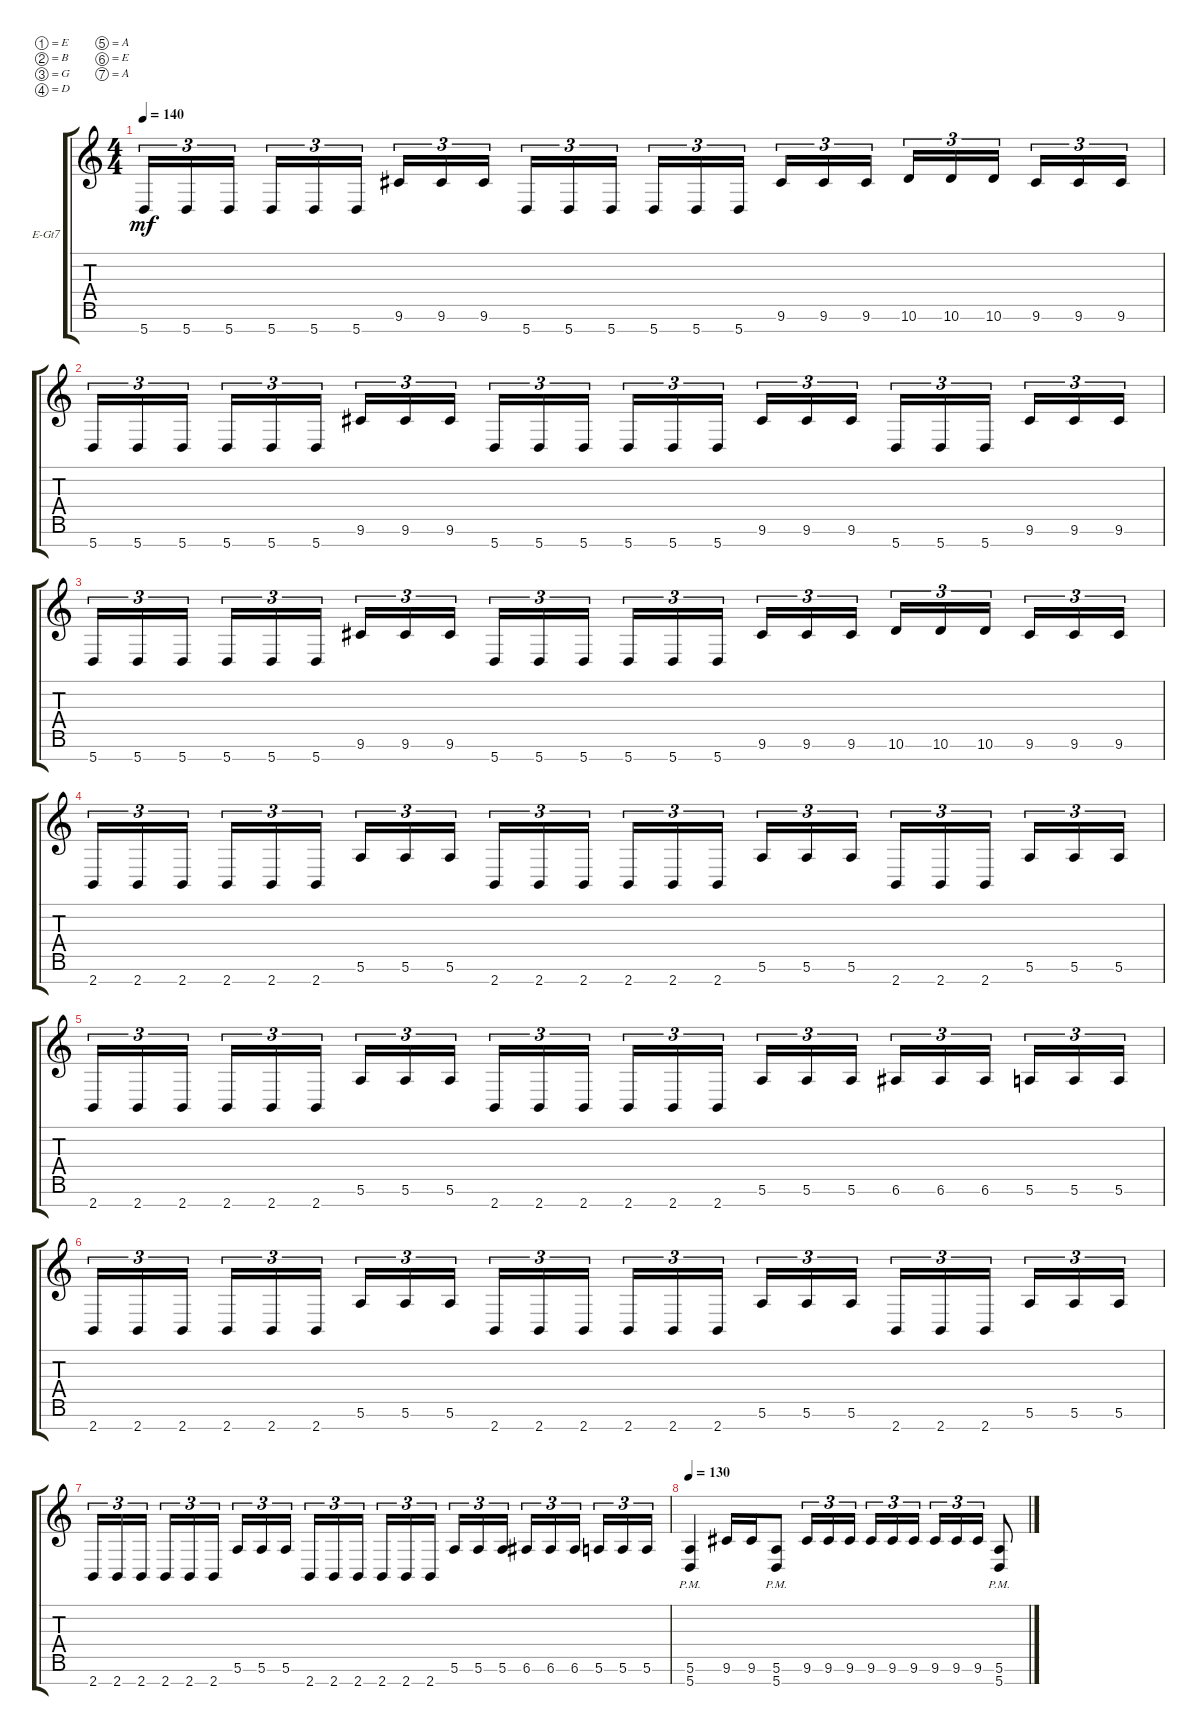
\defaultSystemsLayout 4
\bracketExtendMode groupsimilarinstruments
\firstSystemTrackNameOrientation horizontal
\otherSystemsTrackNameOrientation horizontal
\track ("Electric Guitar" "E-Gt7") {instrument overdrivenguitar}
\staff {score tabs}
\tuning (E4 B3 G3 D3 A2 E2 A1)
\ts (4 4)
\tempo 140
\clef g2
\ks c
5.7.16{tu (3 2) dy mf} 5.7.16{tu (3 2)} 5.7.16{tu (3 2)} 5.7.16{tu (3 2)} 5.7.16{tu (3 2)} 5.7.16{tu (3 2)} 9.6.16{tu (3 2)} 9.6.16{tu (3 2)} 9.6.16{tu (3 2)} 5.7.16{tu (3 2)} 5.7.16{tu (3 2)} 5.7.16{tu (3 2)} 5.7.16{tu (3 2)} 5.7.16{tu (3 2)} 5.7.16{tu (3 2)} 9.6.16{tu (3 2)} 9.6.16{tu (3 2)} 9.6.16{tu (3 2)} 10.6.16{tu (3 2)} 10.6.16{tu (3 2)} 10.6.16{tu (3 2)} 9.6.16{tu (3 2)} 9.6.16{tu (3 2)} 9.6.16{tu (3 2)} |
5.7.16{tu (3 2)} 5.7.16{tu (3 2)} 5.7.16{tu (3 2)} 5.7.16{tu (3 2)} 5.7.16{tu (3 2)} 5.7.16{tu (3 2)} 9.6.16{tu (3 2)} 9.6.16{tu (3 2)} 9.6.16{tu (3 2)} 5.7.16{tu (3 2)} 5.7.16{tu (3 2)} 5.7.16{tu (3 2)} 5.7.16{tu (3 2)} 5.7.16{tu (3 2)} 5.7.16{tu (3 2)} 9.6.16{tu (3 2)} 9.6.16{tu (3 2)} 9.6.16{tu (3 2)} 5.7.16{tu (3 2)} 5.7.16{tu (3 2)} 5.7.16{tu (3 2)} 9.6.16{tu (3 2)} 9.6.16{tu (3 2)} 9.6.16{tu (3 2)} |
5.7.16{tu (3 2)} 5.7.16{tu (3 2)} 5.7.16{tu (3 2)} 5.7.16{tu (3 2)} 5.7.16{tu (3 2)} 5.7.16{tu (3 2)} 9.6.16{tu (3 2)} 9.6.16{tu (3 2)} 9.6.16{tu (3 2)} 5.7.16{tu (3 2)} 5.7.16{tu (3 2)} 5.7.16{tu (3 2)} 5.7.16{tu (3 2)} 5.7.16{tu (3 2)} 5.7.16{tu (3 2)} 9.6.16{tu (3 2)} 9.6.16{tu (3 2)} 9.6.16{tu (3 2)} 10.6.16{tu (3 2)} 10.6.16{tu (3 2)} 10.6.16{tu (3 2)} 9.6.16{tu (3 2)} 9.6.16{tu (3 2)} 9.6.16{tu (3 2)} |
2.7.16{tu (3 2)} 2.7.16{tu (3 2)} 2.7.16{tu (3 2)} 2.7.16{tu (3 2)} 2.7.16{tu (3 2)} 2.7.16{tu (3 2)} 5.6.16{tu (3 2)} 5.6.16{tu (3 2)} 5.6.16{tu (3 2)} 2.7.16{tu (3 2)} 2.7.16{tu (3 2)} 2.7.16{tu (3 2)} 2.7.16{tu (3 2)} 2.7.16{tu (3 2)} 2.7.16{tu (3 2)} 5.6.16{tu (3 2)} 5.6.16{tu (3 2)} 5.6.16{tu (3 2)} 2.7.16{tu (3 2)} 2.7.16{tu (3 2)} 2.7.16{tu (3 2)} 5.6.16{tu (3 2)} 5.6.16{tu (3 2)} 5.6.16{tu (3 2)} |
2.7.16{tu (3 2)} 2.7.16{tu (3 2)} 2.7.16{tu (3 2)} 2.7.16{tu (3 2)} 2.7.16{tu (3 2)} 2.7.16{tu (3 2)} 5.6.16{tu (3 2)} 5.6.16{tu (3 2)} 5.6.16{tu (3 2)} 2.7.16{tu (3 2)} 2.7.16{tu (3 2)} 2.7.16{tu (3 2)} 2.7.16{tu (3 2)} 2.7.16{tu (3 2)} 2.7.16{tu (3 2)} 5.6.16{tu (3 2)} 5.6.16{tu (3 2)} 5.6.16{tu (3 2)} 6.6.16{tu (3 2)} 6.6.16{tu (3 2)} 6.6.16{tu (3 2)} 5.6.16{tu (3 2)} 5.6.16{tu (3 2)} 5.6.16{tu (3 2)} |
2.7.16{tu (3 2)} 2.7.16{tu (3 2)} 2.7.16{tu (3 2)} 2.7.16{tu (3 2)} 2.7.16{tu (3 2)} 2.7.16{tu (3 2)} 5.6.16{tu (3 2)} 5.6.16{tu (3 2)} 5.6.16{tu (3 2)} 2.7.16{tu (3 2)} 2.7.16{tu (3 2)} 2.7.16{tu (3 2)} 2.7.16{tu (3 2)} 2.7.16{tu (3 2)} 2.7.16{tu (3 2)} 5.6.16{tu (3 2)} 5.6.16{tu (3 2)} 5.6.16{tu (3 2)} 2.7.16{tu (3 2)} 2.7.16{tu (3 2)} 2.7.16{tu (3 2)} 5.6.16{tu (3 2)} 5.6.16{tu (3 2)} 5.6.16{tu (3 2)} |
2.7.16{tu (3 2)} 2.7.16{tu (3 2)} 2.7.16{tu (3 2)} 2.7.16{tu (3 2)} 2.7.16{tu (3 2)} 2.7.16{tu (3 2)} 5.6.16{tu (3 2)} 5.6.16{tu (3 2)} 5.6.16{tu (3 2)} 2.7.16{tu (3 2)} 2.7.16{tu (3 2)} 2.7.16{tu (3 2)} 2.7.16{tu (3 2)} 2.7.16{tu (3 2)} 2.7.16{tu (3 2)} 5.6.16{tu (3 2)} 5.6.16{tu (3 2)} 5.6.16{tu (3 2)} 6.6.16{tu (3 2)} 6.6.16{tu (3 2)} 6.6.16{tu (3 2)} 5.6.16{tu (3 2)} 5.6.16{tu (3 2)} 5.6.16{tu (3 2)} |
\tempo 130
(5.7{pm} 5.6{pm}).4 9.6.16 9.6.16 (5.6{pm} 5.7{pm}).8 9.6.16{tu (3 2)} 9.6.16{tu (3 2)} 9.6.16{tu (3 2)} 9.6.16{tu (3 2)} 9.6.16{tu (3 2)} 9.6.16{tu (3 2)} 9.6.16{tu (3 2)} 9.6.16{tu (3 2)} 9.6.16{tu (3 2)} (5.7{pm} 5.6{pm}).8
